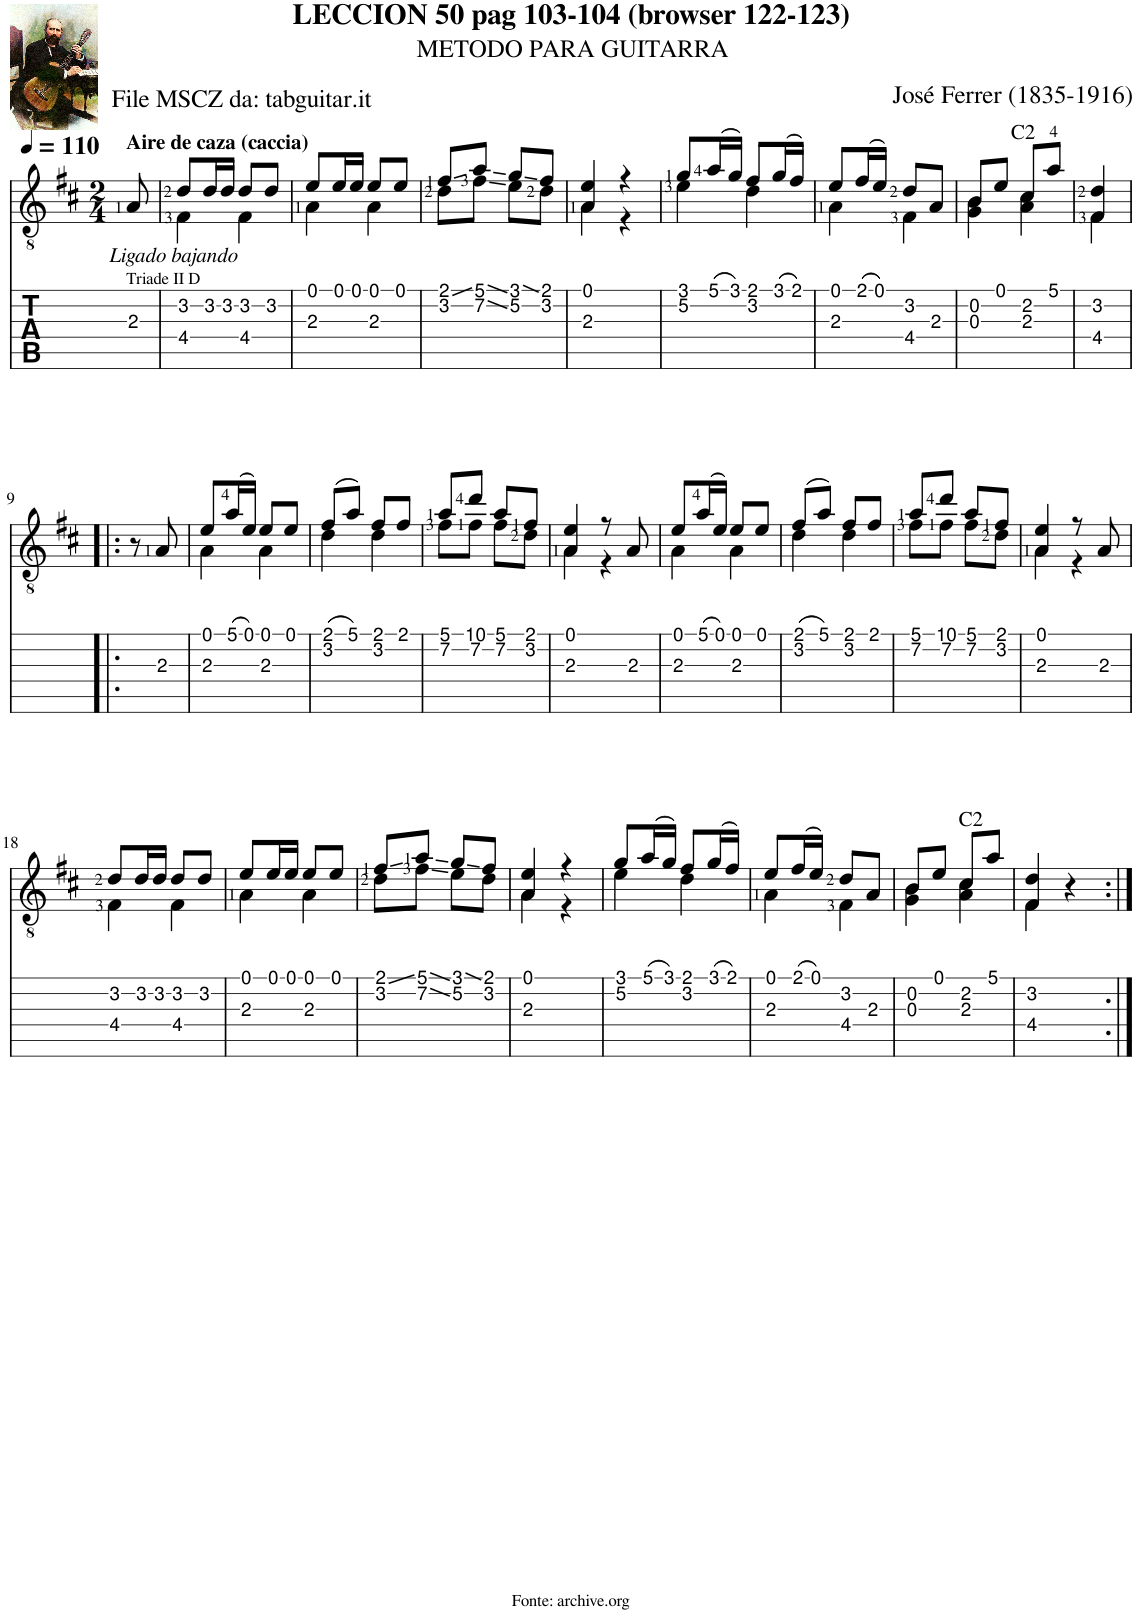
**kern	**kern
*part1	*part1
*staff2	*staff1
*I"Guitar	*
*I'Guit.	*
*stria6	*
*	*clefGv2
*k[f#c#]	*k[f#c#]
*M2/4	*M2/4
*MM110	*MM110
=	=
!	!LO:TX:a:B:t=Aire de caza (caccia)
!	!LO:TX:b:i:t=Ligado bajando
!LO:TX:a:t=Triade II D	!
8A	8A/
=1	=1
*^	*^
8dL	4F#	8d/L	4F#\
16dL	.	16d/L	.
16dJJ	.	16d/JJ	.
8dL	4F#	8d/L	4F#\
8dJ	.	8d/J	.
=2	=2	=2	=2
8eL	4A	8e/L	4A\
16eL	.	16e/L	.
16eJJ	.	16e/JJ	.
8eL	4A	8e/L	4A\
8eJ	.	8e/J	.
=3	=3	=3	=3
8f#L	8dL	8f#/L	8d\L
8aJ	8f#J	8a/J	8f#\J
8gL	8eL	8g/L	8e\L
8f#J	8dJ	8f#/J	8d\J
=4	=4	=4	=4
4A 4e	4A	4A/ 4e/	4A\
4r	4r	4r	4r
=5	=5	=5	=5
8gL	4e	8g/L	4e\
16aL	.	(16a/L	.
16gJJ	.	16g/JJ)	.
8f#L	4d	8f#/L	4d\
16gL	.	(16g/L	.
16f#JJ	.	16f#/JJ)	.
=6	=6	=6	=6
8eL	4A	8e/L	4A\
16f#L	.	(16f#/L	.
16eJJ	.	16e/JJ)	.
8dL	4F#	8d/L	4F#\
8AJ	.	8A/J	.
=7	=7	=7	=7
8BL	4B 4G	8B/L	4G\ 4B\
8eJ	.	8e/J	.
!	!	!LO:TX:a:t=C2	!
8c#L	4c# 4A	8c#/L	4A\ 4c#\
8aJ	.	8a/J	.
=8	=8	=8	=8
4F# 4d	4F#	4F#/ 4d/	4F#\
*v	*v	*	*
*	*v	*v
!!LO:LB:g=z
=9!|:	=9!|:
8r	8r
8A	8A/
=10	=10
*^	*^
8eL	4A	8e/L	4A\
16aL	.	(16a/L	.
16eJJ	.	16e/JJ)	.
8eL	4A	8e/L	4A\
8eJ	.	8e/J	.
=11	=11	=11	=11
8f#L	4d	(8f#/L	4d\
8aJ	.	8a/J)	.
8f#L	4d	8f#/L	4d\
8f#J	.	8f#/J	.
=12	=12	=12	=12
8aL	8f#L	8a/L	8f#\L
8ddJ	8f#J	8dd/J	8f#\J
8aL	8f#L	8a/L	8f#\L
8f#J	8dJ	8f#/J	8d\J
=13	=13	=13	=13
4A 4e	4A	4A/ 4e/	4A\
8r	4r	8r	4r
8A	.	8A/	.
=14	=14	=14	=14
8eL	4A	8e/L	4A\
16aL	.	(16a/L	.
16eJJ	.	16e/JJ)	.
8eL	4A	8e/L	4A\
8eJ	.	8e/J	.
=15	=15	=15	=15
8f#L	4d	(8f#/L	4d\
8aJ	.	8a/J)	.
8f#L	4d	8f#/L	4d\
8f#J	.	8f#/J	.
=16	=16	=16	=16
8aL	8f#L	8a/L	8f#\L
8ddJ	8f#J	8dd/J	8f#\J
8aL	8f#L	8a/L	8f#\L
8f#J	8dJ	8f#/J	8d\J
=17	=17	=17	=17
4A 4e	4A	4A/ 4e/	4A\
8r	4r	8r	4r
8A	.	8A/	.
!!LO:LB:g=z	!!
=18	=18	=18	=18
8dL	4F#	8d/L	4F#\
16dL	.	16d/L	.
16dJJ	.	16d/JJ	.
8dL	4F#	8d/L	4F#\
8dJ	.	8d/J	.
=19	=19	=19	=19
8eL	4A	8e/L	4A\
16eL	.	16e/L	.
16eJJ	.	16e/JJ	.
8eL	4A	8e/L	4A\
8eJ	.	8e/J	.
=20	=20	=20	=20
8f#L	8dL	8f#/L	8d\L
8aJ	8f#J	8a/J	8f#\J
8gL	8eL	8g/L	8e\L
8f#J	8dJ	8f#/J	8d\J
=21	=21	=21	=21
4A 4e	4A	4A/ 4e/	4A\
4r	4r	4r	4r
=22	=22	=22	=22
8gL	4e	8g/L	4e\
16aL	.	(16a/L	.
16gJJ	.	16g/JJ)	.
8f#L	4d	8f#/L	4d\
16gL	.	(16g/L	.
16f#JJ	.	16f#/JJ)	.
=23	=23	=23	=23
8eL	4A	8e/L	4A\
16f#L	.	(16f#/L	.
16eJJ	.	16e/JJ)	.
8dL	4F#	8d/L	4F#\
8AJ	.	8A/J	.
=24	=24	=24	=24
8BL	4B 4G	8B/L	4G\ 4B\
8eJ	.	8e/J	.
!	!	!LO:TX:a:t=C2	!
8c#L	4c# 4A	8c#/L	4A\ 4c#\
8aJ	.	8a/J	.
=25	=25	=25	=25
4F# 4d	4F#	4F#/ 4d/	4F#\
4r	4ryy	4r	4ryy
*v	*v	*	*
*	*v	*v
=:|!	=:|!
*-	*-
